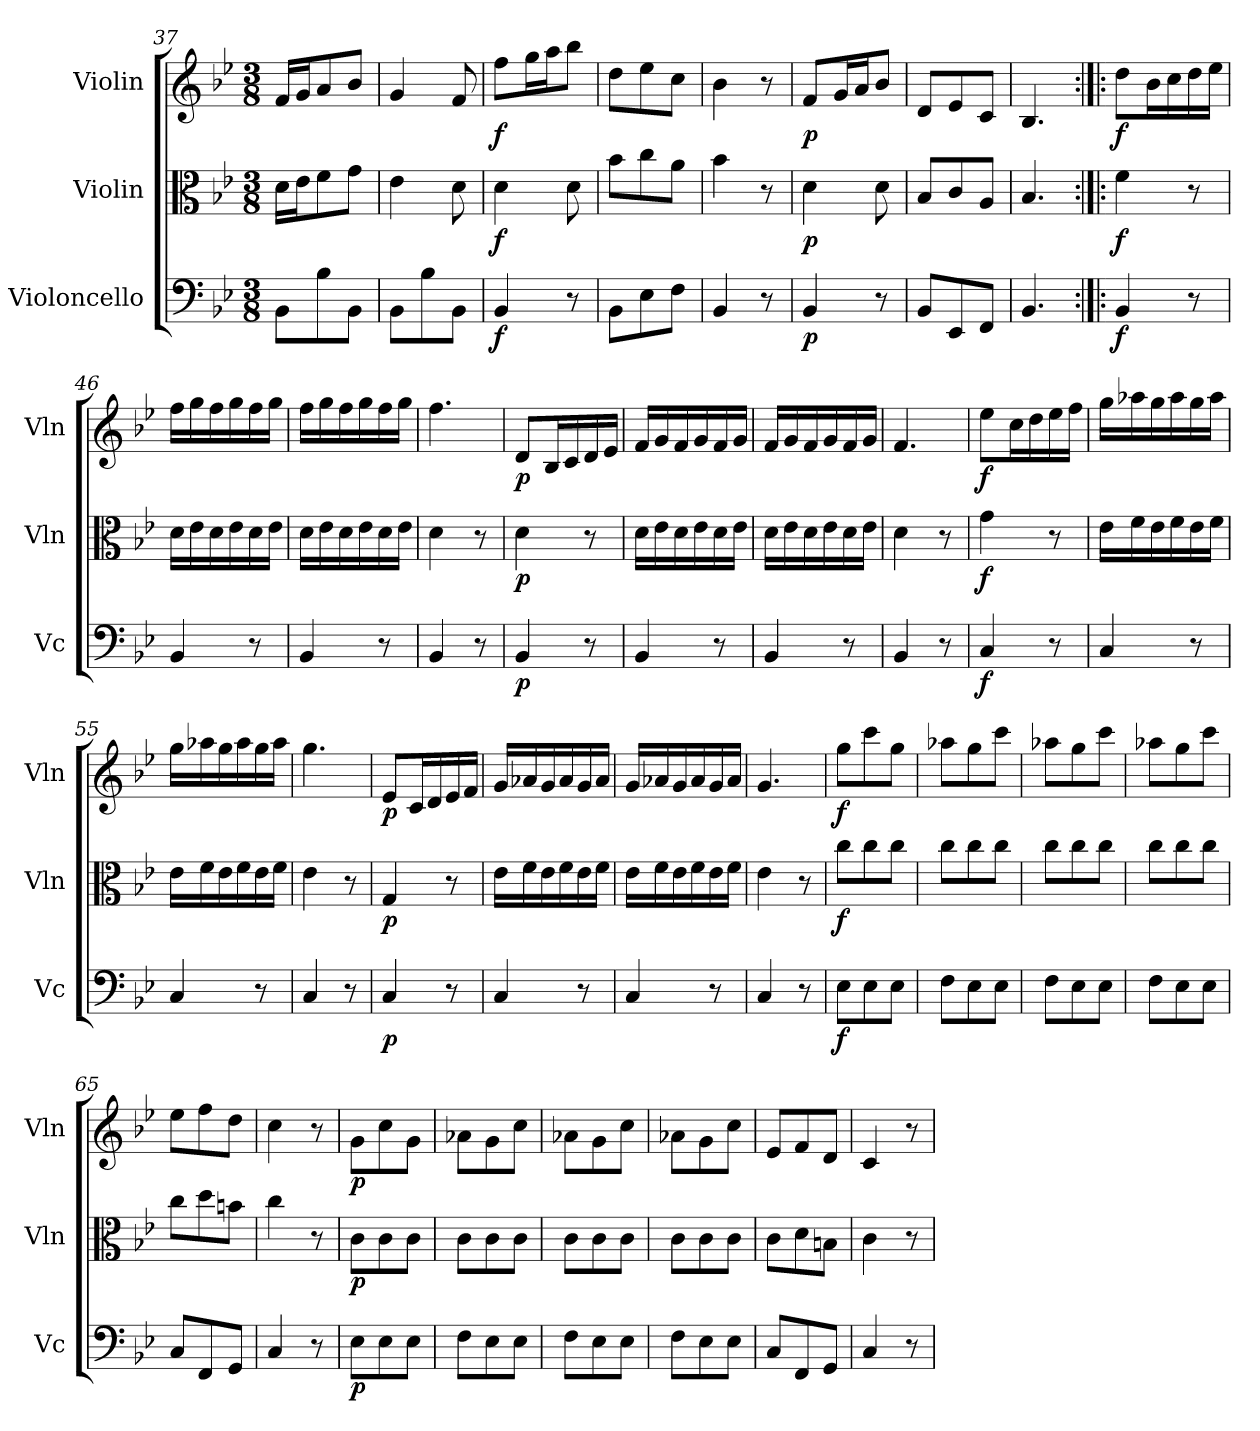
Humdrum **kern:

**kern	**dynam	**kern	**dynam	**kern	**dynam
*part3	*part3	*part2	*part2	*part1	*part1
*staff3	*staff3	*staff2	*staff2	*staff1	*staff1
*I"Violoncello	*	*I"Violin	*	*I"Violin	*
*I'Vc	*	*I'Vln	*	*I'Vln	*
*clefF4	*	*clefC3	*	*clefG2	*
*k[b-e-]	*	*k[b-e-]	*	*k[b-e-]	*
*M3/8	*	*M3/8	*	*M3/8	*
=37	=37	=37	=37	=37	=37
8BB-\L	.	16d\LL	.	16f/LL	.
.	.	16e-\J	.	16g/J	.
8B-\	.	8f\	.	8a/	.
8BB-\J	.	8g\J	.	8b-/J	.
=38	=38	=38	=38	=38	=38
8BB-\L	.	4e-\	.	4g/	.
8B-\	.	.	.	.	.
8BB-\J	.	8d\	.	8f/	.
=39	=39	=39	=39	=39	=39
4BB-/	f	4d\	f	8ff\L	f
.	.	.	.	16gg\L	.
.	.	.	.	16aa\J	.
8r	.	8d\	.	8bb-\J	.
=40	=40	=40	=40	=40	=40
8BB-\L	.	8b-\L	.	8dd\L	.
8E-\	.	8cc\	.	8ee-\	.
8F\J	.	8a\J	.	8cc\J	.
=41	=41	=41	=41	=41	=41
4BB-/	.	4b-\	.	4b-\	.
8r	.	8r	.	8r	.
=42	=42	=42	=42	=42	=42
4BB-/	p	4d\	p	8f/L	p
.	.	.	.	16g/L	.
.	.	.	.	16a/J	.
8r	.	8d\	.	8b-/J	.
=43	=43	=43	=43	=43	=43
8BB-/L	.	8B-/L	.	8d/L	.
8EE-/	.	8c/	.	8e-/	.
8FF/J	.	8A/J	.	8c/J	.
=44	=44	=44	=44	=44	=44
4.BB-/	.	4.B-/	.	4.B-/	.
=45:|!|:	=45:|!|:	=45:|!|:	=45:|!|:	=45:|!|:	=45:|!|:
4BB-/	f	4f\	f	8dd\L	f
.	.	.	.	16b-\L	.
.	.	.	.	16cc\	.
8r	.	8r	.	16dd\	.
.	.	.	.	16ee-\JJ	.
=46	=46	=46	=46	=46	=46
4BB-/	.	16d\LL	.	16ff\LL	.
.	.	16e-\	.	16gg\	.
.	.	16d\	.	16ff\	.
.	.	16e-\	.	16gg\	.
8r	.	16d\	.	16ff\	.
.	.	16e-\JJ	.	16gg\JJ	.
=47	=47	=47	=47	=47	=47
4BB-/	.	16d\LL	.	16ff\LL	.
.	.	16e-\	.	16gg\	.
.	.	16d\	.	16ff\	.
.	.	16e-\	.	16gg\	.
8r	.	16d\	.	16ff\	.
.	.	16e-\JJ	.	16gg\JJ	.
=48	=48	=48	=48	=48	=48
4BB-/	.	4d\	.	4.ff\	.
8r	.	8r	.	.	.
=49	=49	=49	=49	=49	=49
4BB-/	p	4d\	p	8d/L	p
.	.	.	.	16B-/L	.
.	.	.	.	16c/	.
8r	.	8r	.	16d/	.
.	.	.	.	16e-/JJ	.
=50	=50	=50	=50	=50	=50
4BB-/	.	16d\LL	.	16f/LL	.
.	.	16e-\	.	16g/	.
.	.	16d\	.	16f/	.
.	.	16e-\	.	16g/	.
8r	.	16d\	.	16f/	.
.	.	16e-\JJ	.	16g/JJ	.
=51	=51	=51	=51	=51	=51
4BB-/	.	16d\LL	.	16f/LL	.
.	.	16e-\	.	16g/	.
.	.	16d\	.	16f/	.
.	.	16e-\	.	16g/	.
8r	.	16d\	.	16f/	.
.	.	16e-\JJ	.	16g/JJ	.
=52	=52	=52	=52	=52	=52
4BB-/	.	4d\	.	4.f/	.
8r	.	8r	.	.	.
=53	=53	=53	=53	=53	=53
4C/	f	4g\	f	8ee-\L	f
.	.	.	.	16cc\L	.
.	.	.	.	16dd\	.
8r	.	8r	.	16ee-\	.
.	.	.	.	16ff\JJ	.
=54	=54	=54	=54	=54	=54
4C/	.	16e-\LL	.	16gg\LL	.
.	.	16f\	.	16aa-X\	.
.	.	16e-\	.	16gg\	.
.	.	16f\	.	16aa-\	.
8r	.	16e-\	.	16gg\	.
.	.	16f\JJ	.	16aa-\JJ	.
=55	=55	=55	=55	=55	=55
4C/	.	16e-\LL	.	16gg\LL	.
.	.	16f\	.	16aa-X\	.
.	.	16e-\	.	16gg\	.
.	.	16f\	.	16aa-\	.
8r	.	16e-\	.	16gg\	.
.	.	16f\JJ	.	16aa-\JJ	.
=56	=56	=56	=56	=56	=56
4C/	.	4e-\	.	4.gg\	.
8r	.	8r	.	.	.
=57	=57	=57	=57	=57	=57
4C/	p	4G/	p	8e-/L	p
.	.	.	.	16c/L	.
.	.	.	.	16d/	.
8r	.	8r	.	16e-/	.
.	.	.	.	16f/JJ	.
=58	=58	=58	=58	=58	=58
4C/	.	16e-\LL	.	16g/LL	.
.	.	16f\	.	16a-X/	.
.	.	16e-\	.	16g/	.
.	.	16f\	.	16a-/	.
8r	.	16e-\	.	16g/	.
.	.	16f\JJ	.	16a-/JJ	.
=59	=59	=59	=59	=59	=59
4C/	.	16e-\LL	.	16g/LL	.
.	.	16f\	.	16a-X/	.
.	.	16e-\	.	16g/	.
.	.	16f\	.	16a-/	.
8r	.	16e-\	.	16g/	.
.	.	16f\JJ	.	16a-/JJ	.
=60	=60	=60	=60	=60	=60
4C/	.	4e-\	.	4.g/	.
8r	.	8r	.	.	.
=61	=61	=61	=61	=61	=61
8E-\L	f	8cc\L	f	8gg\L	f
8E-\	.	8cc\	.	8ccc\	.
8E-\J	.	8cc\J	.	8gg\J	.
=62	=62	=62	=62	=62	=62
8F\L	.	8cc\L	.	8aa-X\L	.
8E-\	.	8cc\	.	8gg\	.
8E-\J	.	8cc\J	.	8ccc\J	.
=63	=63	=63	=63	=63	=63
8F\L	.	8cc\L	.	8aa-X\L	.
8E-\	.	8cc\	.	8gg\	.
8E-\J	.	8cc\J	.	8ccc\J	.
=64	=64	=64	=64	=64	=64
8F\L	.	8cc\L	.	8aa-X\L	.
8E-\	.	8cc\	.	8gg\	.
8E-\J	.	8cc\J	.	8ccc\J	.
=65	=65	=65	=65	=65	=65
8C/L	.	8cc\L	.	8ee-\L	.
8FF/	.	8dd\	.	8ff\	.
8GG/J	.	8bn\J	.	8dd\J	.
=66	=66	=66	=66	=66	=66
4C/	.	4cc\	.	4cc\	.
8r	.	8r	.	8r	.
=67	=67	=67	=67	=67	=67
8E-\L	p	8c\L	p	8g\L	p
8E-\	.	8c\	.	8cc\	.
8E-\J	.	8c\J	.	8g\J	.
=68	=68	=68	=68	=68	=68
8F\L	.	8c\L	.	8a-X\L	.
8E-\	.	8c\	.	8g\	.
8E-\J	.	8c\J	.	8cc\J	.
=69	=69	=69	=69	=69	=69
8F\L	.	8c\L	.	8a-X\L	.
8E-\	.	8c\	.	8g\	.
8E-\J	.	8c\J	.	8cc\J	.
=70	=70	=70	=70	=70	=70
8F\L	.	8c\L	.	8a-X\L	.
8E-\	.	8c\	.	8g\	.
8E-\J	.	8c\J	.	8cc\J	.
=71	=71	=71	=71	=71	=71
8C/L	.	8c\L	.	8e-/L	.
8FF/	.	8d\	.	8f/	.
8GG/J	.	8Bn\J	.	8d/J	.
=72	=72	=72	=72	=72	=72
4C/	.	4c\	.	4c/	.
8r	.	8r	.	8r	.
=	=	=	=	=	=
*-	*-	*-	*-	*-	*-
